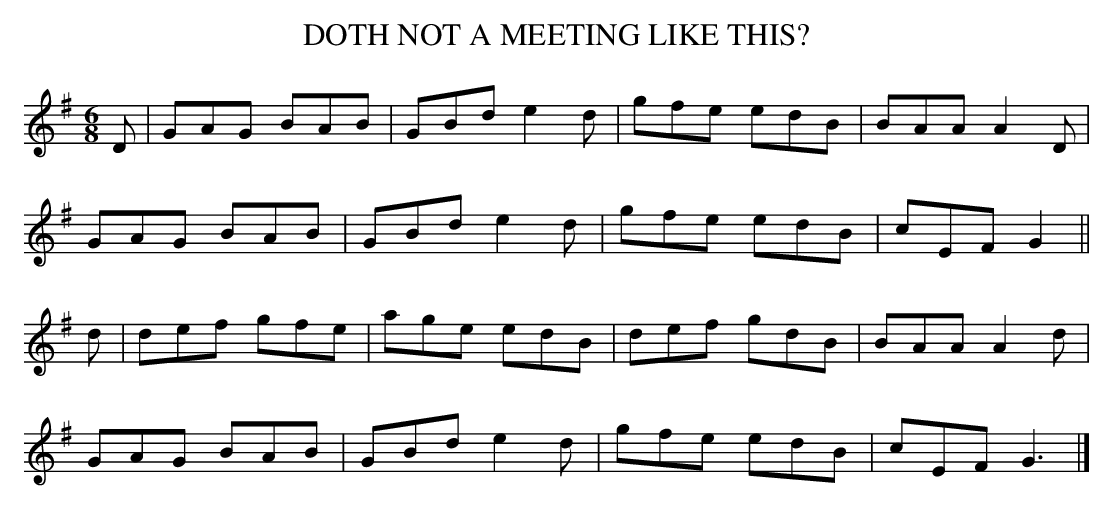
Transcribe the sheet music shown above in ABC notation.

X:1
T:DOTH NOT A MEETING LIKE THIS?
M:6/8
L:1/8
K:G
D|GAG BAB|GBd e2d|gfe edB|BAA A2D|
GAG BAB|GBd e2d|gfe edB|cEF G2||
d|def gfe|age edB|def gdB|BAA A2d|
GAG BAB|GBd e2d|gfe edB|cEF G3|]
